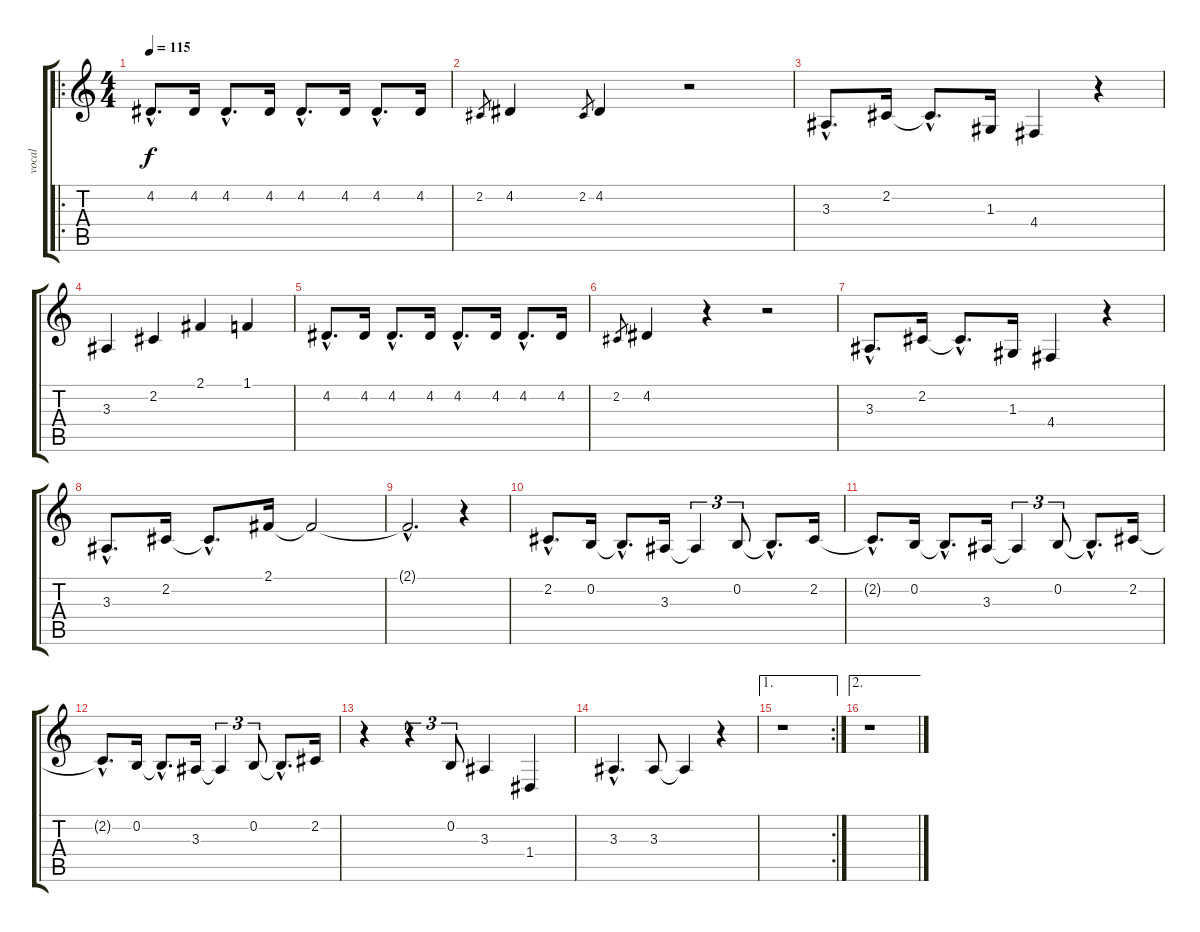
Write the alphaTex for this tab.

\track ("vocal" "vocal") {instrument trombone}
\staff {score tabs}
\tuning (E4 B3 G3 D3 A2 E2) {hide}
\ro
\ts (4 4)
\tempo 115
\clef g2
\ks c
4.2{hac}.8{d txt "" dy f instrument trombone} 4.2.16 4.2{hac}.8{d} 4.2.16 4.2{hac}.8{d} 4.2.16 4.2{hac}.8{d} 4.2.16 |
2.2.8{gr} 4.2.4 2.2.8{gr} 4.2.4 r.2 |
3.3{hac}.8{d} 2.2.16 2.2{hac t}.8{d} 1.3.16 4.4.4 r.4 |
3.3.4 2.2.4 2.1.4 1.1.4 |
4.2{hac}.8{d txt ""} 4.2.16 4.2{hac}.8{d} 4.2.16 4.2{hac}.8{d} 4.2.16 4.2{hac}.8{d} 4.2.16 |
2.2.8{gr} 4.2.4 r.4 r.2 |
3.3{hac}.8{d} 2.2.16 2.2{hac t}.8{d} 1.3.16 4.4.4 r.4 |
3.3{hac}.8{d} 2.2.16 2.2{hac t}.8{d} 2.1.16 2.1{t}.2 |
2.1{hac t}.2{d} r.4 |
2.2{hac}.8{d} 0.2.16 0.2{hac t}.8{d} 3.3.16 3.3{t}.4{tu (3 2)} 0.2.8{tu (3 2)} 0.2{hac t}.8{d} 2.2.16 |
2.2{hac t}.8{d} 0.2.16 0.2{hac t}.8{d} 3.3.16 3.3{t}.4{tu (3 2)} 0.2.8{tu (3 2)} 0.2{hac t}.8{d} 2.2.16 |
2.2{hac t}.8{d} 0.2.16 0.2{hac t}.8{d} 3.3.16 3.3{t}.4{tu (3 2)} 0.2.8{tu (3 2)} 0.2{hac t}.8{d} 2.2.16 |
r.4 r.4{tu (3 2)} 0.2.8{tu (3 2)} 3.3.4 1.4.4 |
3.3{hac}.4{d} 3.3.8 3.3{t}.4 r.4 |
\ae 1
\rc 2
r.1 |
\ae 2
r.1
